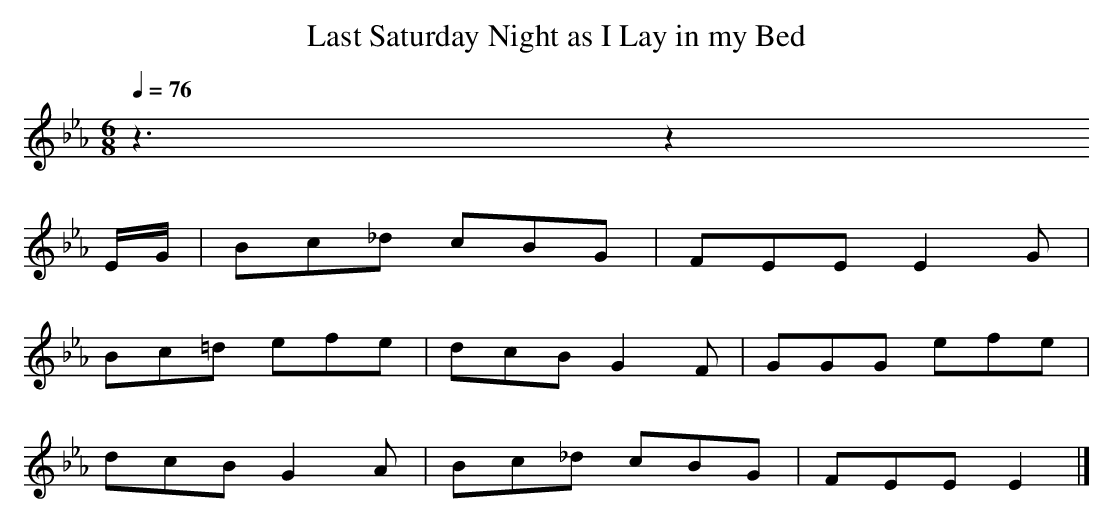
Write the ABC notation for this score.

X:1
T: Last Saturday Night as I Lay in my Bed
M: 6/8
L: 1/8
Q: 1/4=76
K: Eb % 3 flats
V: 1
z3 z2
E/G/ | Bc_d cBG | FEE E2G |
Bc=d efe | dcB G2F | GGG efe |
dcB G2A | Bc_d cBG | FEE E2 |]
